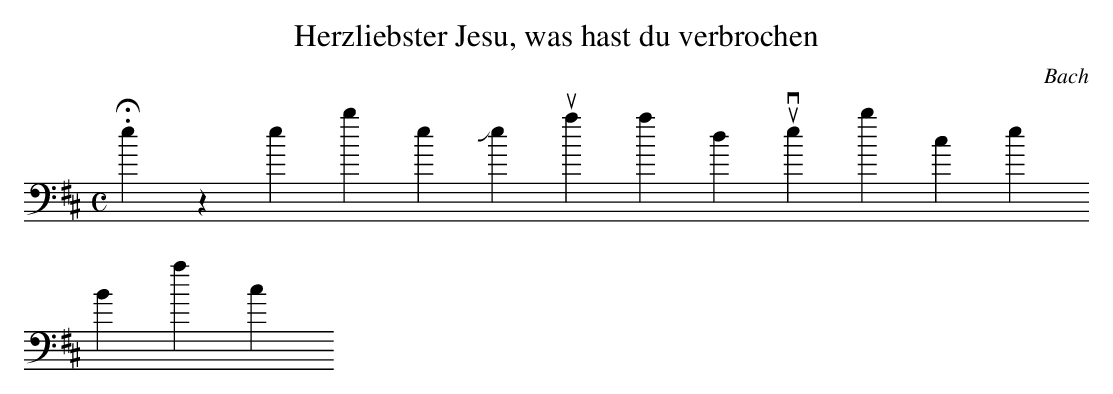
X:1
T:Herzliebster Jesu, was hast du verbrochen
C:Bach
M:C
L:1/4
K:Bm bass "56"^d|e "-5"^e "#"f f|"6"^g "56"^a " 4"b b|"-5"^a b "#"Hf f|\ b a " 9"d g/"6"f/|e/f/ "6"g/a/ " 24"b "24"a/^g/| "4 46 7"a2 yHd "6"d|"#6"e/"#"f/ =g "56"c " 24"d|\ d'/=c'/ "7"b/a/ g/f/ "24"e/^d/|\ "23 +7 8"e2 yHB B|"7 -5"c "6"d/"6"e/ "4 +2 # 7"f2y|"#"HB3|]
 105. Herzliebster Jesu, was hast du verbrochen
Bach
